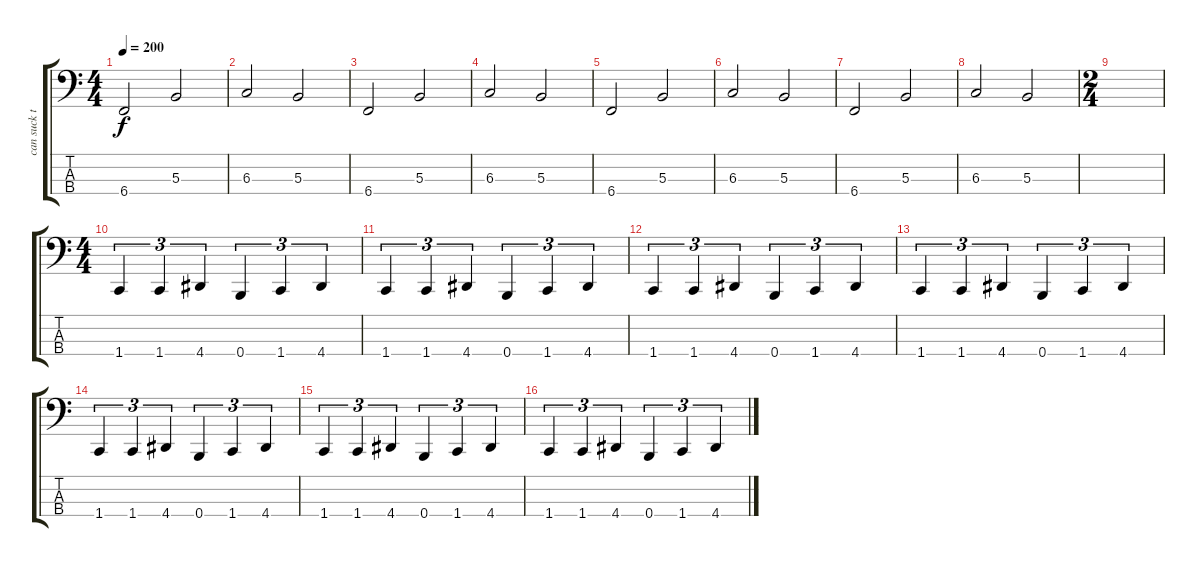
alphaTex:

\track ("can suck these" "can suck t") {instrument electricbasspick}
\staff {score tabs}
\tuning (E2 B1 Gb1 B0) {hide}
\ts (4 4)
\tempo 200
\clef f4
\ks c
6.4.2{dy f} 5.3.2 |
6.3.2 5.3.2 |
6.4.2 5.3.2 |
6.3.2 5.3.2 |
6.4.2 5.3.2 |
6.3.2 5.3.2 |
6.4.2 5.3.2 |
6.3.2 5.3.2 |
\ts (2 4)
|
\ts (4 4)
1.4.4{tu (3 2)} 1.4.4{tu (3 2)} 4.4.4{tu (3 2)} 0.4.4{tu (3 2)} 1.4.4{tu (3 2)} 4.4.4{tu (3 2)} |
1.4.4{tu (3 2)} 1.4.4{tu (3 2)} 4.4.4{tu (3 2)} 0.4.4{tu (3 2)} 1.4.4{tu (3 2)} 4.4.4{tu (3 2)} |
1.4.4{tu (3 2)} 1.4.4{tu (3 2)} 4.4.4{tu (3 2)} 0.4.4{tu (3 2)} 1.4.4{tu (3 2)} 4.4.4{tu (3 2)} |
1.4.4{tu (3 2)} 1.4.4{tu (3 2)} 4.4.4{tu (3 2)} 0.4.4{tu (3 2)} 1.4.4{tu (3 2)} 4.4.4{tu (3 2)} |
1.4.4{tu (3 2)} 1.4.4{tu (3 2)} 4.4.4{tu (3 2)} 0.4.4{tu (3 2)} 1.4.4{tu (3 2)} 4.4.4{tu (3 2)} |
1.4.4{tu (3 2)} 1.4.4{tu (3 2)} 4.4.4{tu (3 2)} 0.4.4{tu (3 2)} 1.4.4{tu (3 2)} 4.4.4{tu (3 2)} |
1.4.4{tu (3 2)} 1.4.4{tu (3 2)} 4.4.4{tu (3 2)} 0.4.4{tu (3 2)} 1.4.4{tu (3 2)} 4.4.4{tu (3 2)}
